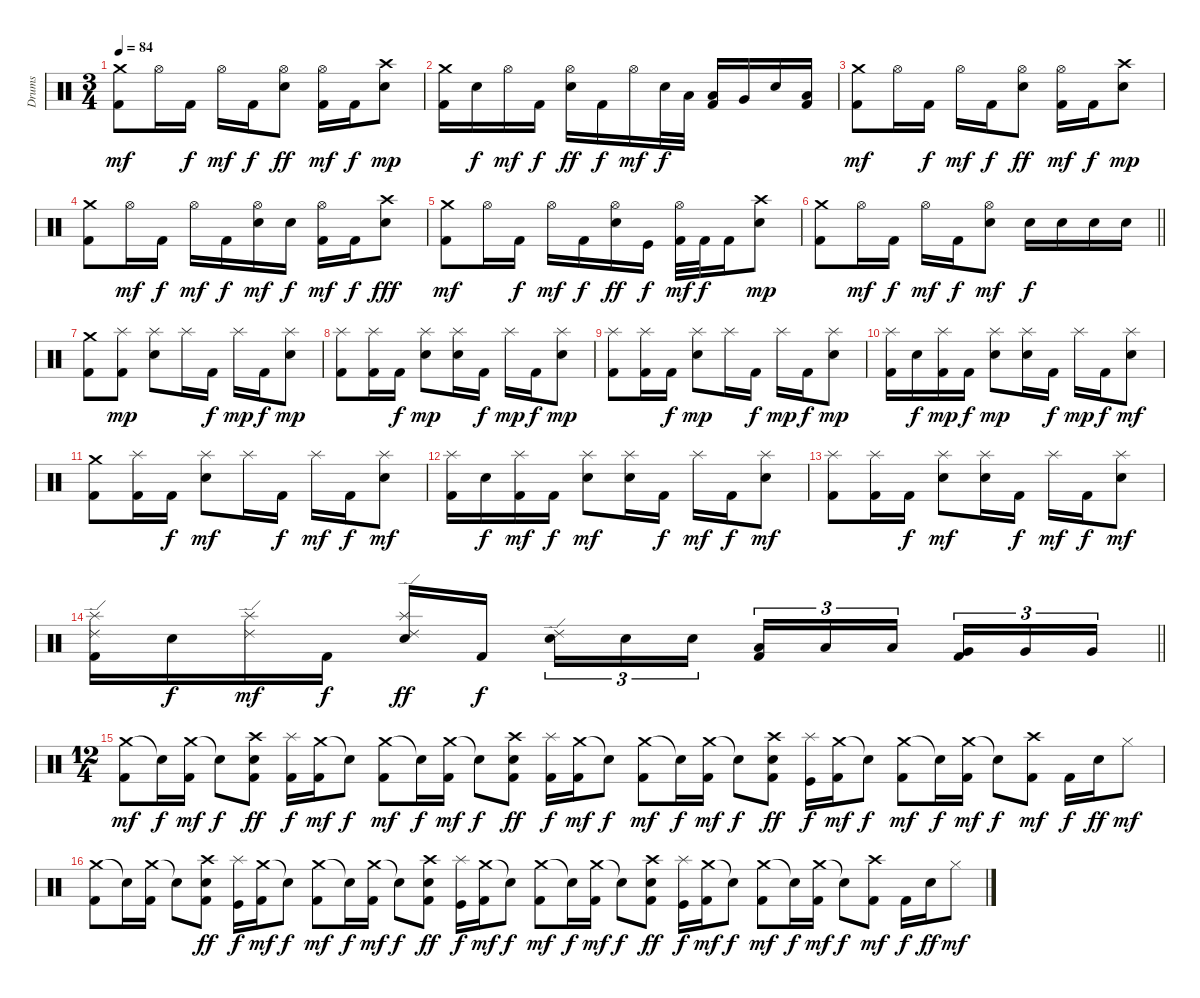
\track ("Drums" "Drums") {instrument percussion}
\staff {score}
\articulation defaults
\ts (3 4)
\tempo 84
\clef neutral
\ks c
("Crash medium (hit)" "Kick (hit) 2").8{dy mf} "Hi-Hat (open)".16 "Kick (hit) 2".16{dy f} "Hi-Hat (open)".16{dy mf} "Kick (hit) 2".16{dy f} ("Hi-Hat (open)" "Snare (hit) 2").8{dy ff} ("Hi-Hat (open)" "Kick (hit) 2").16{dy mf} "Kick (hit) 2".16{dy f} ("Crash high (hit)" "Snare (hit) 2").8{dy mp} |
("Crash medium (hit)" "Kick (hit) 2").16 "Snare (hit) 2".16{dy f} "Hi-Hat (open)".16{dy mf} "Kick (hit) 2".16{dy f} ("Hi-Hat (open)" "Snare (hit) 2").16{dy ff} "Kick (hit) 2".16{dy f} "Hi-Hat (open)".16{dy mf} "Snare (hit) 2".32{dy f} "Low Tom (hit)".32 ("Low Tom (hit)" "Kick (hit) 2").16 "Very Low Tom (hit)".16 "Snare (hit) 2".16 ("Low Floor Tom (hit)" "Kick (hit) 2").16 |
("Crash medium (hit)" "Kick (hit) 2").8{dy mf} "Hi-Hat (open)".16 "Kick (hit) 2".16{dy f} "Hi-Hat (open)".16{dy mf} "Kick (hit) 2".16{dy f} ("Hi-Hat (open)" "Snare (hit) 2").8{dy ff} ("Hi-Hat (open)" "Kick (hit) 2").16{dy mf} "Kick (hit) 2".16{dy f} ("Crash high (hit)" "Snare (hit) 2").8{dy mp} |
("Crash medium (hit)" "Kick (hit) 2").8 "Hi-Hat (open)".16{dy mf} "Kick (hit) 2".16{dy f} "Hi-Hat (open)".16{dy mf} "Kick (hit) 2".16{dy f} ("Hi-Hat (open)" "Snare (hit) 2").16{dy mf} "Snare (hit) 2".16{dy f} ("Hi-Hat (open)" "Kick (hit) 2").16{dy mf} "Kick (hit) 2".16{dy f} ("Crash high (hit)" "Snare (hit) 2").8{dy fff} |
("Crash medium (hit)" "Kick (hit) 2").8{dy mf} "Hi-Hat (open)".16 "Kick (hit) 2".16{dy f} "Hi-Hat (open)".16{dy mf} "Kick (hit) 2".16{dy f} ("Hi-Hat (open)" "Snare (hit) 2").16{dy ff} "Kick (hit)".16{dy f} ("Hi-Hat (open)" "Kick (hit) 2").32{dy mf} "Kick (hit) 2".32{dy f} "Kick (hit) 2".16 ("Crash high (hit)" "Snare (hit) 2").8{dy mp} |
\barLineRight lightlight
("Crash medium (hit)" "Kick (hit) 2").8 "Hi-Hat (open)".16{dy mf} "Kick (hit) 2".16{dy f} "Hi-Hat (open)".16{dy mf} "Kick (hit) 2".16{dy f} ("Hi-Hat (open)" "Snare (hit) 2").8{dy mf} "Snare (hit) 2".16{dy f} "Snare (hit) 2".16 "Snare (hit) 2".16 "Snare (hit) 2".16 |
\section ("" "")
("Crash medium (hit)" "Kick (hit) 2").8 ("Splash (hit)" "Kick (hit) 2").8{dy mp} ("Splash (hit)" "Snare (hit) 2").8 "Splash (hit)".16 "Kick (hit) 2".16{dy f} "Splash (hit)".16{dy mp} "Kick (hit) 2".16{dy f} ("Splash (hit)" "Snare (hit) 2").8{dy mp} |
("Splash (hit)" "Kick (hit) 2").8 ("Splash (hit)" "Kick (hit) 2").16 "Kick (hit) 2".16{dy f} ("Splash (hit)" "Snare (hit) 2").8{dy mp} ("Splash (hit)" "Snare (hit) 2").16 "Kick (hit) 2".16{dy f} "Splash (hit)".16{dy mp} "Kick (hit) 2".16{dy f} ("Splash (hit)" "Snare (hit) 2").8{dy mp} |
("Splash (hit)" "Kick (hit) 2").8 ("Splash (hit)" "Kick (hit) 2").16 "Kick (hit) 2".16{dy f} ("Splash (hit)" "Snare (hit) 2").8{dy mp} "Splash (hit)".16 "Kick (hit) 2".16{dy f} "Splash (hit)".16{dy mp} "Kick (hit) 2".16{dy f} ("Splash (hit)" "Snare (hit) 2").8{dy mp} |
("Splash (hit)" "Kick (hit) 2").16 "Snare (hit) 2".16{dy f} ("Splash (hit)" "Kick (hit) 2").16{dy mp} "Kick (hit) 2".16{dy f} ("Splash (hit)" "Snare (hit) 2").8{dy mp} ("Splash (hit)" "Snare (hit) 2").16 "Kick (hit) 2".16{dy f} "Splash (hit)".16{dy mp} "Kick (hit) 2".16{dy f} ("Splash (hit)" "Snare (hit) 2").8{dy mf} |
("Crash medium (hit)" "Kick (hit) 2").8 ("Splash (hit)" "Kick (hit) 2").16 "Kick (hit) 2".16{dy f} ("Splash (hit)" "Snare (hit) 2").8{dy mf} "Splash (hit)".16 "Kick (hit) 2".16{dy f} "Splash (hit)".16{dy mf} "Kick (hit) 2".16{dy f} ("Splash (hit)" "Snare (hit) 2").8{dy mf} |
("Splash (hit)" "Kick (hit) 2").16 "Snare (hit) 2".16{dy f} ("Splash (hit)" "Kick (hit) 2").16{dy mf} "Kick (hit) 2".16{dy f} ("Splash (hit)" "Snare (hit) 2").8{dy mf} ("Splash (hit)" "Snare (hit) 2").16 "Kick (hit) 2".16{dy f} "Splash (hit)".16{dy mf} "Kick (hit) 2".16{dy f} ("Splash (hit)" "Snare (hit) 2").8{dy mf} |
("Splash (hit)" "Kick (hit) 2").8 ("Splash (hit)" "Kick (hit) 2").16 "Kick (hit) 2".16{dy f} ("Splash (hit)" "Snare (hit) 2").8{dy mf} ("Splash (hit)" "Snare (hit) 2").16 "Kick (hit) 2".16{dy f} "Splash (hit)".16{dy mf} "Kick (hit) 2".16{dy f} ("Splash (hit)" "Snare (hit) 2").8{dy mf} |
\barLineRight lightlight
("Ride (edge) 2" "Splash (hit)" "Kick (hit) 2").16 "Snare (hit) 2".16{dy f} ("Ride (edge) 2" "Splash (hit)").16{dy mf} "Kick (hit) 2".16{dy f} ("Ride (edge) 2" "Splash (hit)" "Snare (hit) 2").16{dy ff} "Kick (hit) 2".16{dy f beam splitsecondary} ("Ride (edge) 2" "Snare (hit) 2").16{tu (3 2)} "Snare (hit) 2".16{tu (3 2)} "Snare (hit) 2".16{tu (3 2)} ("Low Tom (hit)" "Kick (hit) 2").16{tu (3 2)} "Low Tom (hit)".16{tu (3 2)} "Low Tom (hit)".16{tu (3 2) beam splitsecondary} ("Very Low Tom (hit)" "Kick (hit) 2").16{tu (3 2)} "Very Low Tom (hit)".16{tu (3 2)} "Very Low Tom (hit)".16{tu (3 2)} |
\ts (12 4)
\section ("" "")
("Crash medium (hit)" "Kick (hit) 2").8{dy mf} "Snare (hit)"{t}.16{dy f} ("Crash medium (hit)" "Kick (hit) 2").16{dy mf} "Snare (hit)"{t}.8{dy f} ("Crash high (hit)" "Snare (hit) 2" "Kick (hit) 2").8{dy ff} ("Splash (hit)" "Kick (hit) 2").16{dy f} ("Crash medium (hit)" "Kick (hit) 2").16{dy mf} "Snare (hit)"{t}.8{dy f} ("Crash medium (hit)" "Kick (hit) 2").8{dy mf} "Snare (hit)"{t}.16{dy f} ("Crash medium (hit)" "Kick (hit) 2").16{dy mf} "Snare (hit)"{t}.8{dy f} ("Crash high (hit)" "Snare (hit) 2" "Kick (hit) 2").8{dy ff} ("Splash (hit)" "Kick (hit) 2").16{dy f} ("Crash medium (hit)" "Kick (hit) 2").16{dy mf} "Snare (hit)"{t}.8{dy f} ("Crash medium (hit)" "Kick (hit) 2").8{dy mf} "Snare (hit)"{t}.16{dy f} ("Crash medium (hit)" "Kick (hit) 2").16{dy mf} "Snare (hit)"{t}.8{dy f} ("Crash high (hit)" "Snare (hit) 2" "Kick (hit) 2").8{dy ff} ("Splash (hit)" "Kick (hit)").16{dy f} ("Crash medium (hit)" "Kick (hit) 2").16{dy mf} "Snare (hit)"{t}.8{dy f} ("Crash medium (hit)" "Kick (hit) 2").8{dy mf} "Snare (hit)"{t}.16{dy f} ("Crash medium (hit)" "Kick (hit) 2").16{dy mf} "Snare (hit)"{t}.8{dy f} ("Crash high (hit)" "Kick (hit) 2").8{dy mf} "Kick (hit) 2".16{dy f} "Snare (hit) 2".16{dy ff} "Hi-Hat (closed)".8{dy mf} |
("Crash medium (hit)" "Kick (hit) 2").8 "Snare (hit)"{t}.16 ("Crash medium (hit)" "Kick (hit) 2").16 "Snare (hit)"{t}.8 ("Crash high (hit)" "Snare (hit) 2" "Kick (hit) 2").8{dy ff} ("Splash (hit)" "Kick (hit)").16{dy f} ("Crash medium (hit)" "Kick (hit) 2").16{dy mf} "Snare (hit)"{t}.8{dy f} ("Crash medium (hit)" "Kick (hit) 2").8{dy mf} "Snare (hit)"{t}.16{dy f} ("Crash medium (hit)" "Kick (hit) 2").16{dy mf} "Snare (hit)"{t}.8{dy f} ("Crash high (hit)" "Snare (hit) 2" "Kick (hit) 2").8{dy ff} ("Splash (hit)" "Kick (hit)").16{dy f} ("Crash medium (hit)" "Kick (hit) 2").16{dy mf} "Snare (hit)"{t}.8{dy f} ("Crash medium (hit)" "Kick (hit) 2").8{dy mf} "Snare (hit)"{t}.16{dy f} ("Crash medium (hit)" "Kick (hit) 2").16{dy mf} "Snare (hit)"{t}.8{dy f} ("Crash high (hit)" "Snare (hit) 2" "Kick (hit) 2").8{dy ff} ("Splash (hit)" "Kick (hit)").16{dy f} ("Crash medium (hit)" "Kick (hit) 2").16{dy mf} "Snare (hit)"{t}.8{dy f} ("Crash medium (hit)" "Kick (hit) 2").8{dy mf} "Snare (hit)"{t}.16{dy f} ("Crash medium (hit)" "Kick (hit) 2").16{dy mf} "Snare (hit)"{t}.8{dy f} ("Crash high (hit)" "Kick (hit) 2").8{dy mf} "Kick (hit) 2".16{dy f} "Snare (hit) 2".16{dy ff} "Hi-Hat (closed)".8{dy mf}
